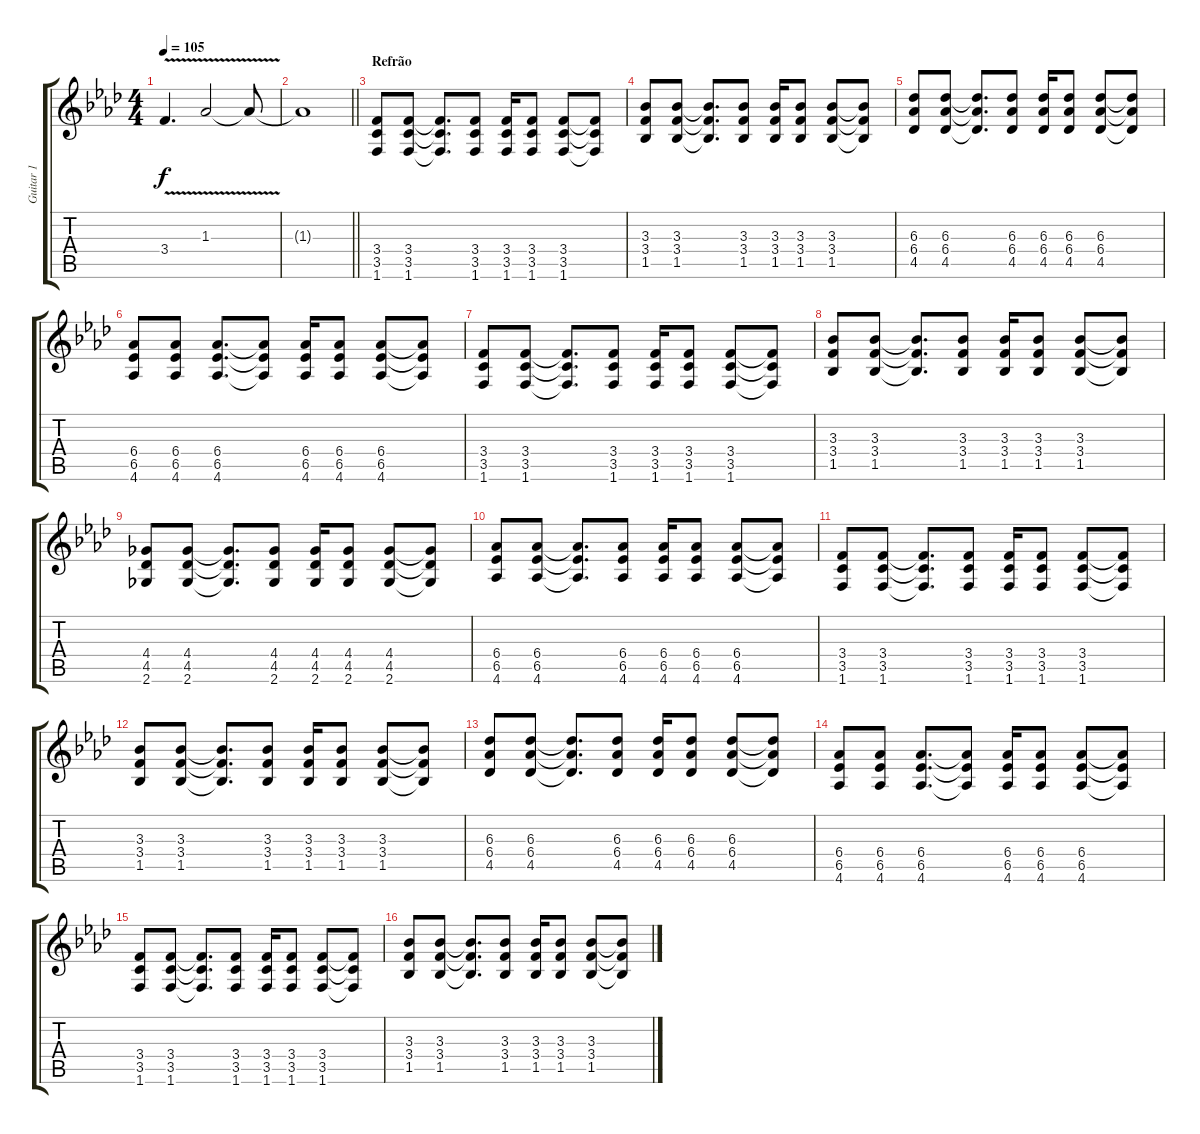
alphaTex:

\track ("Guitar 1" "Guitar 1") {instrument overdrivenguitar}
\staff {score tabs}
\tuning (E4 B3 G3 D3 A2 E2) {hide}
\ts (4 4)
\tempo 105
\clef g2
\ks fminor
3.4{v}.4{d dy f} 1.3{v}.2 1.3{t}.8 |
\barLineRight lightlight
1.3{t}.1 |
\section ("" "Refrão")
(3.4 3.5 1.6).8 (3.4 3.5 1.6).8 (3.4{t} 3.5{t} 1.6{t}).8{d} (3.4 3.5 1.6).8 (3.4 3.5 1.6).16 (3.4 3.5 1.6).8 (3.4 3.5 1.6).8 (3.4{t} 3.5{t} 1.6{t}).8 |
(3.3 3.4 1.5).8 (3.3 3.4 1.5).8 (3.3{t} 3.4{t} 1.5{t}).8{d} (3.3 3.4 1.5).8 (3.3 3.4 1.5).16 (3.3 3.4 1.5).8 (3.3 3.4 1.5).8 (3.3{t} 3.4{t} 1.5{t}).8 |
(6.3 6.4 4.5).8 (6.3 6.4 4.5).8 (6.3{t} 6.4{t} 4.5{t}).8{d} (6.3 6.4 4.5).8 (6.3 6.4 4.5).16 (6.3 6.4 4.5).8 (6.3 6.4 4.5).8 (6.3{t} 6.4{t} 4.5{t}).8 |
(6.4 6.5 4.6).8 (6.4 6.5 4.6).8 (6.4 6.5 4.6).8{d} (6.4{t} 6.5{t} 4.6{t}).8 (6.4 6.5 4.6).16 (6.4 6.5 4.6).8 (6.4 6.5 4.6).8 (6.4{t} 6.5{t} 4.6{t}).8 |
(3.4 3.5 1.6).8 (3.4 3.5 1.6).8 (3.4{t} 3.5{t} 1.6{t}).8{d} (3.4 3.5 1.6).8 (3.4 3.5 1.6).16 (3.4 3.5 1.6).8 (3.4 3.5 1.6).8 (3.4{t} 3.5{t} 1.6{t}).8 |
(3.3 3.4 1.5).8 (3.3 3.4 1.5).8 (3.3{t} 3.4{t} 1.5{t}).8{d} (3.3 3.4 1.5).8 (3.3 3.4 1.5).16 (3.3 3.4 1.5).8 (3.3 3.4 1.5).8 (3.3{t} 3.4{t} 1.5{t}).8 |
(4.4 4.5 2.6).8 (4.4 4.5 2.6).8 (4.4{t} 4.5{t} 2.6{t}).8{d} (4.4 4.5 2.6).8 (4.4 4.5 2.6).16 (4.4 4.5 2.6).8 (4.4 4.5 2.6).8 (4.4{t} 4.5{t} 2.6{t}).8 |
(6.4 6.5 4.6).8 (6.4 6.5 4.6).8 (6.4{t} 6.5{t} 4.6{t}).8{d} (6.4 6.5 4.6).8 (6.4 6.5 4.6).16 (6.4 6.5 4.6).8 (6.4 6.5 4.6).8 (6.4{t} 6.5{t} 4.6{t}).8 |
(3.4 3.5 1.6).8 (3.4 3.5 1.6).8 (3.4{t} 3.5{t} 1.6{t}).8{d} (3.4 3.5 1.6).8 (3.4 3.5 1.6).16 (3.4 3.5 1.6).8 (3.4 3.5 1.6).8 (3.4{t} 3.5{t} 1.6{t}).8 |
(3.3 3.4 1.5).8 (3.3 3.4 1.5).8 (3.3{t} 3.4{t} 1.5{t}).8{d} (3.3 3.4 1.5).8 (3.3 3.4 1.5).16 (3.3 3.4 1.5).8 (3.3 3.4 1.5).8 (3.3{t} 3.4{t} 1.5{t}).8 |
(6.3 6.4 4.5).8 (6.3 6.4 4.5).8 (6.3{t} 6.4{t} 4.5{t}).8{d} (6.3 6.4 4.5).8 (6.3 6.4 4.5).16 (6.3 6.4 4.5).8 (6.3 6.4 4.5).8 (6.3{t} 6.4{t} 4.5{t}).8 |
(6.4 6.5 4.6).8 (6.4 6.5 4.6).8 (6.4 6.5 4.6).8{d} (6.4{t} 6.5{t} 4.6{t}).8 (6.4 6.5 4.6).16 (6.4 6.5 4.6).8 (6.4 6.5 4.6).8 (6.4{t} 6.5{t} 4.6{t}).8 |
(3.4 3.5 1.6).8 (3.4 3.5 1.6).8 (3.4{t} 3.5{t} 1.6{t}).8{d} (3.4 3.5 1.6).8 (3.4 3.5 1.6).16 (3.4 3.5 1.6).8 (3.4 3.5 1.6).8 (3.4{t} 3.5{t} 1.6{t}).8 |
(3.3 3.4 1.5).8 (3.3 3.4 1.5).8 (3.3{t} 3.4{t} 1.5{t}).8{d} (3.3 3.4 1.5).8 (3.3 3.4 1.5).16 (3.3 3.4 1.5).8 (3.3 3.4 1.5).8 (3.3{t} 3.4{t} 1.5{t}).8
